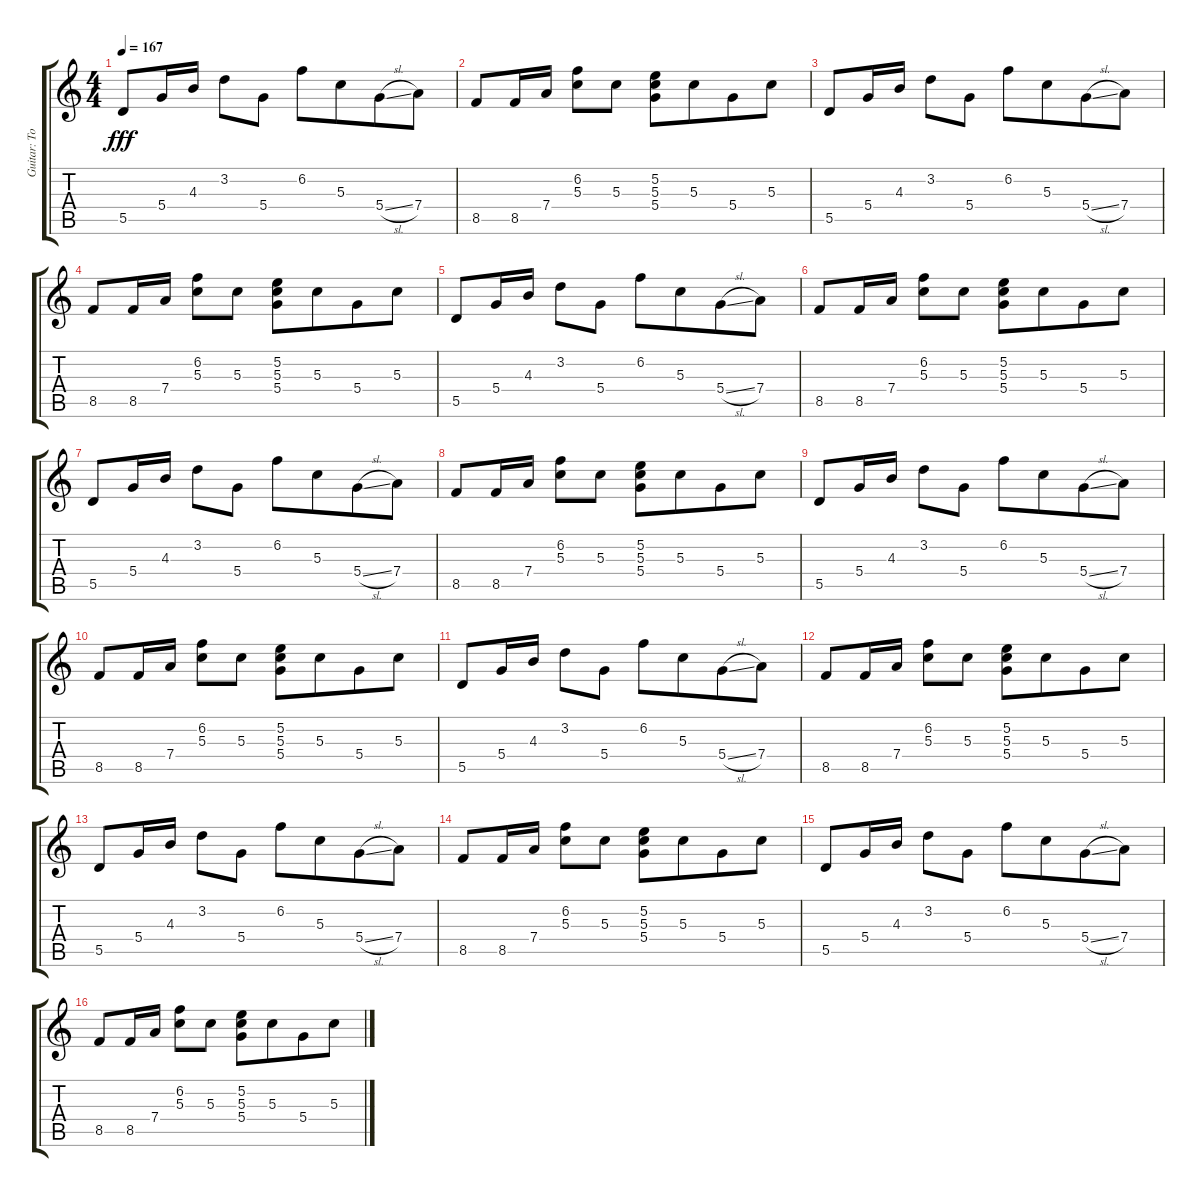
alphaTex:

\track ("Guitar: Todd" "Guitar: To") {instrument distortionguitar}
\staff {score tabs}
\tuning (E4 B3 G3 D3 A2 D2) {hide}
\ts (4 4)
\tempo 167
\clef g2
\ks c
5.5.8{dy fff} 5.4.16 4.3.16 3.2.8 5.4.8 6.2.8 5.3.8{beam merge} 5.4{sl}.8 7.4.8 |
8.5.8 8.5.16 7.4.16 (6.2 5.3).8 5.3.8 (5.2 5.3 5.4).8 5.3.8{beam merge} 5.4.8 5.3.8 |
5.5.8 5.4.16 4.3.16 3.2.8 5.4.8 6.2.8 5.3.8{beam merge} 5.4{sl}.8 7.4.8 |
8.5.8 8.5.16 7.4.16 (6.2 5.3).8 5.3.8 (5.2 5.3 5.4).8 5.3.8{beam merge} 5.4.8 5.3.8 |
5.5.8 5.4.16 4.3.16 3.2.8 5.4.8 6.2.8 5.3.8{beam merge} 5.4{sl}.8 7.4.8 |
8.5.8 8.5.16 7.4.16 (6.2 5.3).8 5.3.8 (5.2 5.3 5.4).8 5.3.8{beam merge} 5.4.8 5.3.8 |
5.5.8 5.4.16 4.3.16 3.2.8 5.4.8 6.2.8 5.3.8{beam merge} 5.4{sl}.8 7.4.8 |
8.5.8 8.5.16 7.4.16 (6.2 5.3).8 5.3.8 (5.2 5.3 5.4).8 5.3.8{beam merge} 5.4.8 5.3.8 |
5.5.8 5.4.16 4.3.16 3.2.8 5.4.8 6.2.8 5.3.8{beam merge} 5.4{sl}.8 7.4.8 |
8.5.8 8.5.16 7.4.16 (6.2 5.3).8 5.3.8 (5.2 5.3 5.4).8 5.3.8{beam merge} 5.4.8 5.3.8 |
5.5.8 5.4.16 4.3.16 3.2.8 5.4.8 6.2.8 5.3.8{beam merge} 5.4{sl}.8 7.4.8 |
8.5.8 8.5.16 7.4.16 (6.2 5.3).8 5.3.8 (5.2 5.3 5.4).8 5.3.8{beam merge} 5.4.8 5.3.8 |
5.5.8 5.4.16 4.3.16 3.2.8 5.4.8 6.2.8 5.3.8{beam merge} 5.4{sl}.8 7.4.8 |
8.5.8 8.5.16 7.4.16 (6.2 5.3).8 5.3.8 (5.2 5.3 5.4).8 5.3.8{beam merge} 5.4.8 5.3.8 |
5.5.8 5.4.16 4.3.16 3.2.8 5.4.8 6.2.8 5.3.8{beam merge} 5.4{sl}.8 7.4.8 |
8.5.8 8.5.16 7.4.16 (6.2 5.3).8 5.3.8 (5.2 5.3 5.4).8 5.3.8{beam merge} 5.4.8 5.3.8
